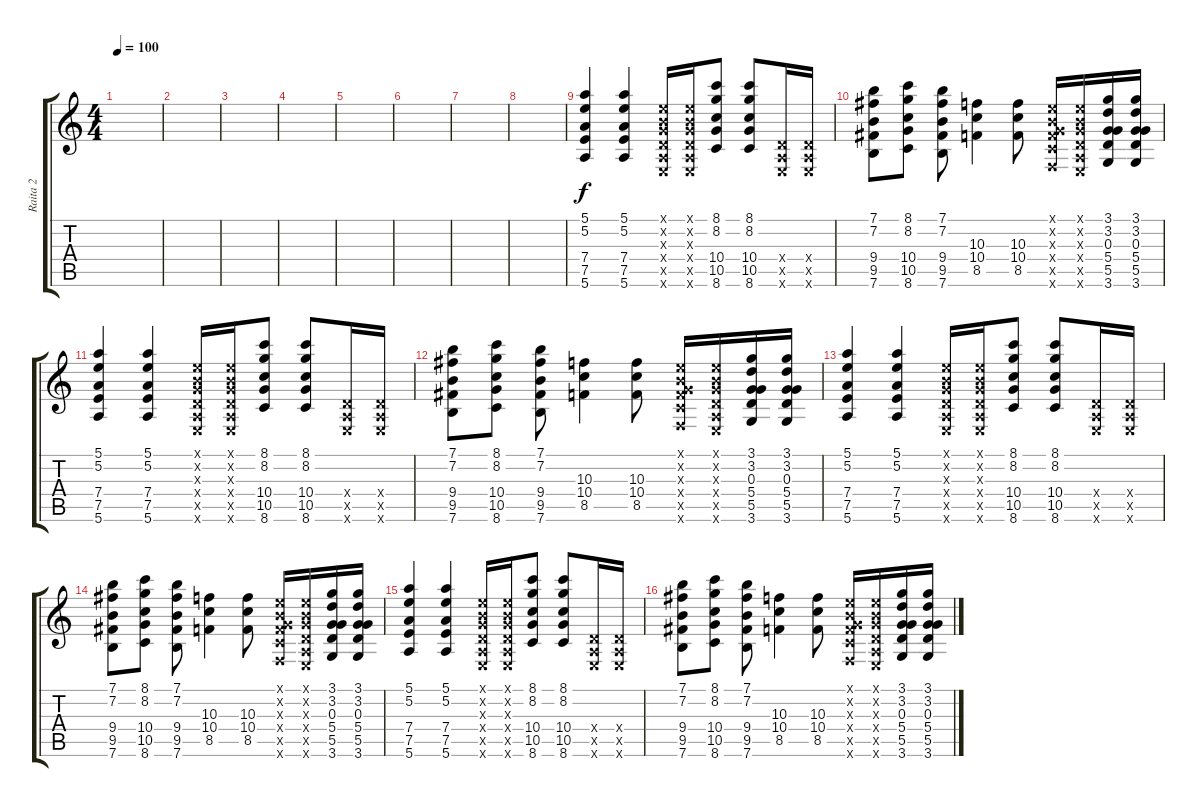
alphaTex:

\track ("Raita 2" "Raita 2") {instrument distortionguitar}
\staff {score tabs}
\tuning (E4 B3 G3 D3 A2 E2) {hide}
\ts (4 4)
\tempo 100
\clef g2
\ks c
|
|
|
|
|
|
|
|
(5.1 5.2 7.4 7.5 5.6).4 (5.1 5.2 7.4 7.5 5.6).4 (0.1{x} 0.2{x} 0.3{x} 0.4{x} 0.5{x} 0.6{x}).16 (0.1{x} 0.2{x} 0.3{x} 0.4{x} 0.5{x} 0.6{x}).16 (8.1 8.2 10.4 10.5 8.6).8 (8.1 8.2 10.4 10.5 8.6).8 (0.4{x} 0.5{x} 0.6{x}).16 (0.4{x} 0.5{x} 0.6{x}).16 |
(7.1 7.2 9.4 9.5 7.6).8 (8.1 8.2 10.4 10.5 8.6).8 (7.1 7.2 9.4 9.5 7.6).8 (10.3 10.4 8.5).4 (10.3 10.4 8.5).8 (0.1{x} 0.2{x} 0.3{x} 3.4{x} 3.5{x} 1.6{x}).16 (0.1{x} 0.2{x} 0.3{x} 0.4{x} 0.5{x} 0.6{x}).16 (3.1 3.2 0.3 5.4 5.5 3.6).16 (3.1 3.2 0.3 5.4 5.5 3.6).16 |
(5.1 5.2 7.4 7.5 5.6).4 (5.1 5.2 7.4 7.5 5.6).4 (0.1{x} 0.2{x} 0.3{x} 0.4{x} 0.5{x} 0.6{x}).16 (0.1{x} 0.2{x} 0.3{x} 0.4{x} 0.5{x} 0.6{x}).16 (8.1 8.2 10.4 10.5 8.6).8 (8.1 8.2 10.4 10.5 8.6).8 (0.4{x} 0.5{x} 0.6{x}).16 (0.4{x} 0.5{x} 0.6{x}).16 |
(7.1 7.2 9.4 9.5 7.6).8 (8.1 8.2 10.4 10.5 8.6).8 (7.1 7.2 9.4 9.5 7.6).8 (10.3 10.4 8.5).4 (10.3 10.4 8.5).8 (0.1{x} 0.2{x} 0.3{x} 3.4{x} 3.5{x} 1.6{x}).16 (0.1{x} 0.2{x} 0.3{x} 0.4{x} 0.5{x} 0.6{x}).16 (3.1 3.2 0.3 5.4 5.5 3.6).16 (3.1 3.2 0.3 5.4 5.5 3.6).16 |
(5.1 5.2 7.4 7.5 5.6).4 (5.1 5.2 7.4 7.5 5.6).4 (0.1{x} 0.2{x} 0.3{x} 0.4{x} 0.5{x} 0.6{x}).16 (0.1{x} 0.2{x} 0.3{x} 0.4{x} 0.5{x} 0.6{x}).16 (8.1 8.2 10.4 10.5 8.6).8 (8.1 8.2 10.4 10.5 8.6).8 (0.4{x} 0.5{x} 0.6{x}).16 (0.4{x} 0.5{x} 0.6{x}).16 |
(7.1 7.2 9.4 9.5 7.6).8 (8.1 8.2 10.4 10.5 8.6).8 (7.1 7.2 9.4 9.5 7.6).8 (10.3 10.4 8.5).4 (10.3 10.4 8.5).8 (0.1{x} 0.2{x} 0.3{x} 3.4{x} 3.5{x} 1.6{x}).16 (0.1{x} 0.2{x} 0.3{x} 0.4{x} 0.5{x} 0.6{x}).16 (3.1 3.2 0.3 5.4 5.5 3.6).16 (3.1 3.2 0.3 5.4 5.5 3.6).16 |
(5.1 5.2 7.4 7.5 5.6).4 (5.1 5.2 7.4 7.5 5.6).4 (0.1{x} 0.2{x} 0.3{x} 0.4{x} 0.5{x} 0.6{x}).16 (0.1{x} 0.2{x} 0.3{x} 0.4{x} 0.5{x} 0.6{x}).16 (8.1 8.2 10.4 10.5 8.6).8 (8.1 8.2 10.4 10.5 8.6).8 (0.4{x} 0.5{x} 0.6{x}).16 (0.4{x} 0.5{x} 0.6{x}).16 |
(7.1 7.2 9.4 9.5 7.6).8 (8.1 8.2 10.4 10.5 8.6).8 (7.1 7.2 9.4 9.5 7.6).8 (10.3 10.4 8.5).4 (10.3 10.4 8.5).8 (0.1{x} 0.2{x} 0.3{x} 3.4{x} 3.5{x} 1.6{x}).16 (0.1{x} 0.2{x} 0.3{x} 0.4{x} 0.5{x} 0.6{x}).16 (3.1 3.2 0.3 5.4 5.5 3.6).16 (3.1 3.2 0.3 5.4 5.5 3.6).16
